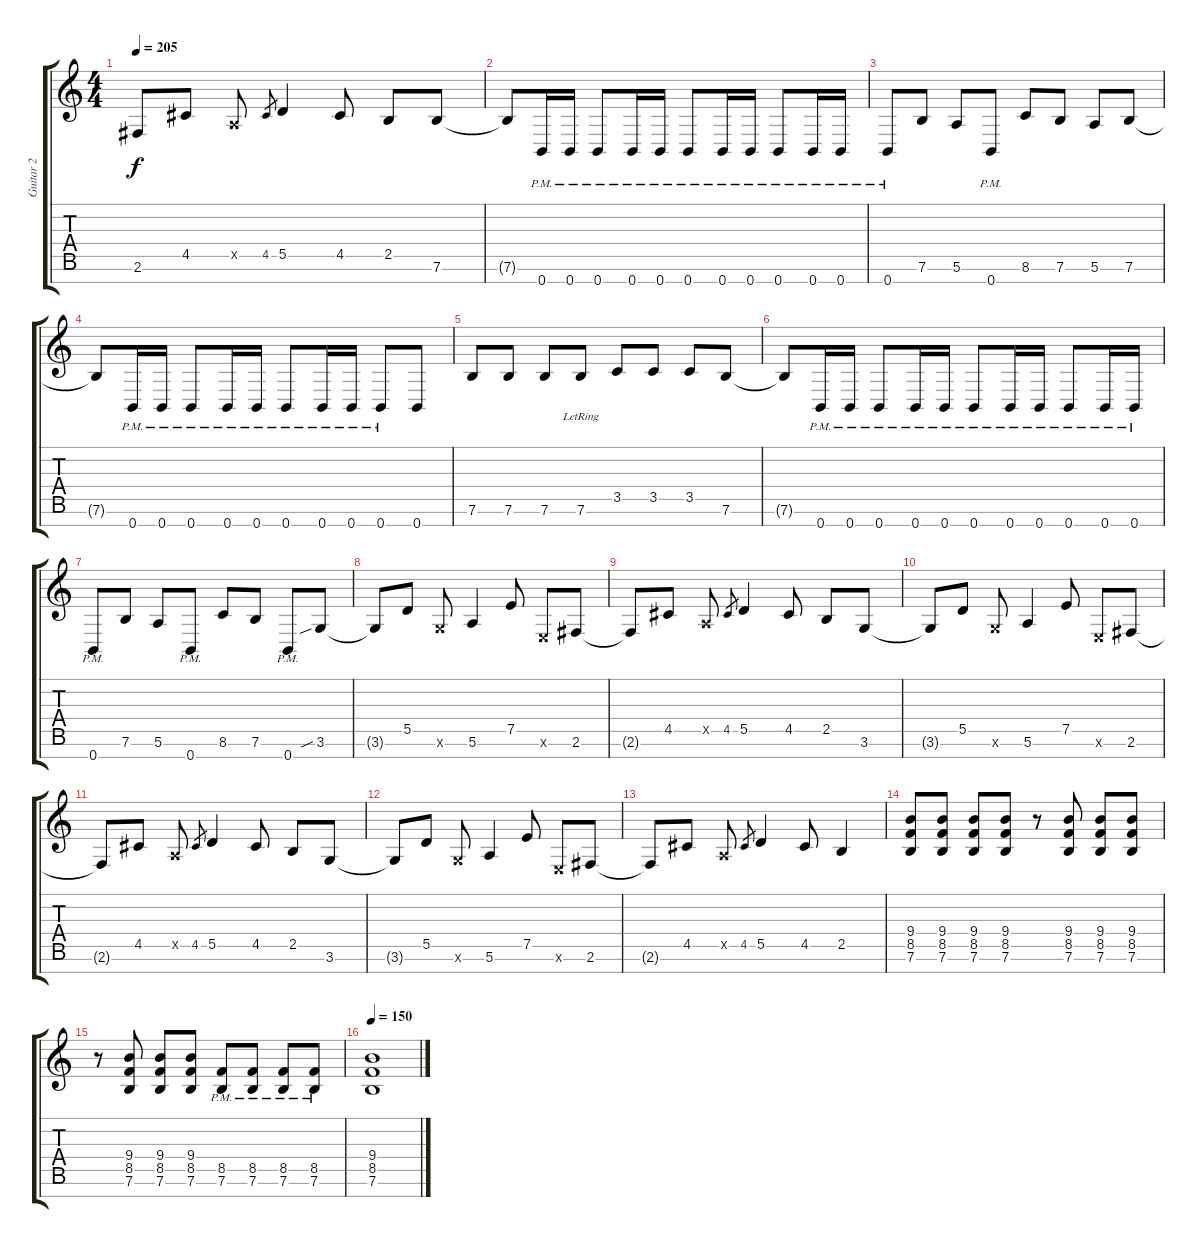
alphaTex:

\track ("Guitar 2" "Guitar 2") {instrument distortionguitar}
\staff {score tabs}
\tuning (E4 B3 G3 D3 A2 E2 B1) {hide}
\ts (4 4)
\tempo 205
\clef g2
\ks c
2.6{t}.8{dy f} 4.5.8 0.5{x}.8 4.5.8{gr} 5.5.4 4.5.8 2.5.8 7.6.8 |
7.6{t}.8 0.7{pm}.16 0.7{pm}.16 0.7{pm}.8 0.7{pm}.16 0.7{pm}.16 0.7{pm}.8 0.7{pm}.16 0.7{pm}.16 0.7{pm}.8 0.7{pm}.16 0.7{pm}.16 |
0.7{pm}.8 7.6.8 5.6.8 0.7{pm}.8 8.6.8 7.6.8 5.6.8 7.6.8 |
7.6{t}.8 0.7{pm}.16 0.7{pm}.16 0.7{pm}.8 0.7{pm}.16 0.7{pm}.16 0.7{pm}.8 0.7{pm}.16 0.7{pm}.16 0.7{pm}.8 0.7.8 |
7.6.8 7.6.8 7.6.8 7.6{lr}.8 3.5.8 3.5.8 3.5.8 7.6.8 |
7.6{t}.8 0.7{pm}.16 0.7{pm}.16 0.7{pm}.8 0.7{pm}.16 0.7{pm}.16 0.7{pm}.8 0.7{pm}.16 0.7{pm}.16 0.7{pm}.8 0.7{pm}.16 0.7{pm}.16 |
0.7{pm}.8 7.6.8 5.6.8 0.7{pm}.8 8.6.8 7.6.8 0.7{pm}.8 3.6{sib}.8 |
3.6{t}.8 5.5.8 3.6{x}.8 5.6.4 7.5.8 0.6{x}.8 2.6.8 |
2.6{t}.8 4.5.8 0.5{x}.8 4.5.8{gr} 5.5.4 4.5.8 2.5.8 3.6.8 |
3.6{t}.8 5.5.8 3.6{x}.8 5.6.4 7.5.8 0.6{x}.8 2.6.8 |
2.6{t}.8 4.5.8 0.5{x}.8 4.5.8{gr} 5.5.4 4.5.8 2.5.8 3.6.8 |
3.6{t}.8 5.5.8 3.6{x}.8 5.6.4 7.5.8 0.6{x}.8 2.6.8 |
2.6{t}.8 4.5.8 0.5{x}.8 4.5.8{gr} 5.5.4 4.5.8 2.5.4 |
(9.4 8.5 7.6).8 (9.4 8.5 7.6).8 (9.4 8.5 7.6).8 (9.4 8.5 7.6).8 r.8 (9.4 8.5 7.6).8 (9.4 8.5 7.6).8 (9.4 8.5 7.6).8 |
r.8 (9.4 8.5 7.6).8 (9.4 8.5 7.6).8 (9.4 8.5 7.6).8 (8.5{pm} 7.6{pm}).8 (8.5{pm} 7.6{pm}).8 (8.5{pm} 7.6{pm}).8 (8.5{pm} 7.6{pm}).8 |
\tempo 150
(9.4 8.5 7.6).1
